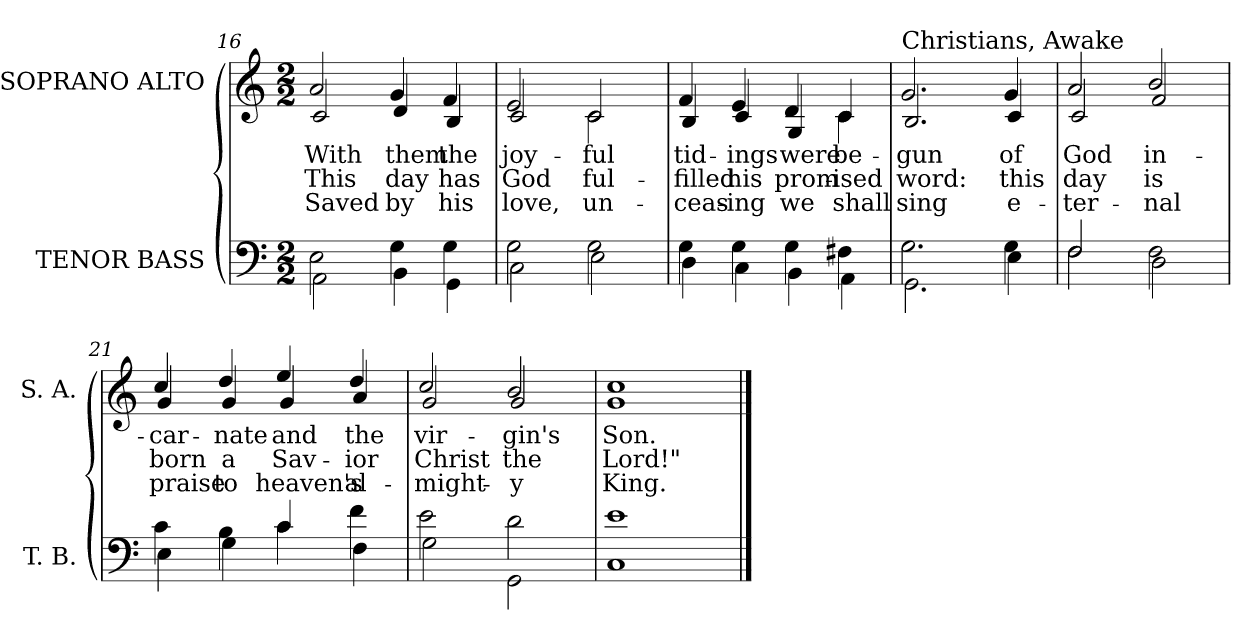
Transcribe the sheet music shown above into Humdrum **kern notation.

**kern	**kern	**text	**text	**text
*part2	*part1	*part1	*part1	*part1
*staff2	*staff1	*staff1	*staff1	*staff1
*I"TENOR BASS	*I"SOPRANO ALTO	*	*	*
*I'T. B.	*I'S. A.	*	*	*
!!LO:PB:g=z
*clefF4	*clefG2	*	*	*
*k[]	*k[]	*	*	*
*C:	*C:	*	*	*
*M2/2	*M2/2	*	*	*
=16	=16	=16	=16	=16
*^	*	*	*	*
!	!	!LO:TX:a:t=Page 2	!	!	!
!	!	!	!LO:LY:b:color=#000000	!LO:LY:b:color=#000000	!LO:LY:b:color=#000000
*	*	*^	*	*	*
2Ei\	2AAi\	2ai/	2ci/	With	This	Saved
!	!	!	!	!LO:LY:b:color=#000000	!LO:LY:b:color=#000000	!LO:LY:b:color=#000000
4Gi\	4BBi\	4gi/	4di/	them	day	by
!	!	!	!	!LO:LY:b:color=#000000	!LO:LY:b:color=#000000	!LO:LY:b:color=#000000
4Gi\	4GGi\	4fi/	4Bi/	the	has	his
=17	=17	=17	=17	=17	=17	=17
!	!	!	!	!LO:LY:b:color=#000000	!LO:LY:b:color=#000000	!LO:LY:b:color=#000000
2Gi\	2Ci\	2ei/	2ci/	joy-	God	love,
!	!	!	!	!LO:LY:b:color=#000000	!LO:LY:b:color=#000000	!LO:LY:b:color=#000000
2Gi\	2Ei\	2ci/	2ci\	-ful	ful-	un-
=18	=18	=18	=18	=18	=18	=18
!	!	!	!	!LO:LY:b:color=#000000	!LO:LY:b:color=#000000	!LO:LY:b:color=#000000
4Gi\	4Di\	4fi/	4Bi/	tid-	-filled	-ceas-
!	!	!	!	!LO:LY:b:color=#000000	!LO:LY:b:color=#000000	!LO:LY:b:color=#000000
4Gi\	4Ci\	4ei/	4ci/	-ings	his	-ing
!	!	!	!	!LO:LY:b:color=#000000	!LO:LY:b:color=#000000	!LO:LY:b:color=#000000
4Gi\	4BBi\	4di/	4Gi/	were	prom-	we
!	!	!	!	!LO:LY:b:color=#000000	!LO:LY:b:color=#000000	!LO:LY:b:color=#000000
4F#Xi\	4AAi\	4ci/	4ci\	be-	-ised	shall
=19	=19	=19	=19	=19	=19	=19
!	!	!LO:TX:a:t=Christians, Awake	!	!	!	!
!	!	!	!	!LO:LY:b:color=#000000	!LO:LY:b:color=#000000	!LO:LY:b:color=#000000
2.Gi\	2.GGi\	2.gi/	2.Bi/	-gun	word:	sing
!	!	!	!	!LO:LY:b:color=#000000	!LO:LY:b:color=#000000	!LO:LY:b:color=#000000
4Gi\	4Ei\	4gi/	4ci/	of	this	e-
!!LO:LB:g=z	!!
=20	=20	=20	=20	=20	=20	=20
!	!	!	!	!LO:LY:b:color=#000000	!LO:LY:b:color=#000000	!LO:LY:b:color=#000000
2Fi/	2Fi\	2ai/	2ci/	God	day	-ter-
!	!	!	!	!LO:LY:b:color=#000000	!LO:LY:b:color=#000000	!LO:LY:b:color=#000000
2Fi\	2Di\	2bi/	2fi/	in-	is	-nal
=21	=21	=21	=21	=21	=21	=21
!	!	!	!	!LO:LY:b:color=#000000	!LO:LY:b:color=#000000	!LO:LY:b:color=#000000
4ci\	4Ei\	4cci/	4gi/	-car-	born	praise
!	!	!	!	!LO:LY:b:color=#000000	!LO:LY:b:color=#000000	!LO:LY:b:color=#000000
4Bi\	4Gi\	4ddi/	4gi/	-nate	a	to
!	!	!	!	!LO:LY:b:color=#000000	!LO:LY:b:color=#000000	!LO:LY:b:color=#000000
4ci/	4ci\	4eei/	4gi/	and	Sav-	heaven's
!	!	!	!	!LO:LY:b:color=#000000	!LO:LY:b:color=#000000	!LO:LY:b:color=#000000
4fi\	4Fi\	4ddi/	4ai/	the	-ior	al-
=22	=22	=22	=22	=22	=22	=22
!	!	!	!	!LO:LY:b:color=#000000	!LO:LY:b:color=#000000	!LO:LY:b:color=#000000
2ei\	2Gi\	2cci/	2gi/	vir-	Christ	-might-
!	!	!	!	!LO:LY:b:color=#000000	!LO:LY:b:color=#000000	!LO:LY:b:color=#000000
2di\	2GGi\	2bi/	2gi/	-gin's	the	-y
=23	=23	=23	=23	=23	=23	=23
!	!	!	!	!LO:LY:b:color=#000000	!LO:LY:b:color=#000000	!LO:LY:b:color=#000000
1ei	1Ci	1cci	1gi	Son.	Lord!"	King.
*v	*v	*	*	*	*	*
*	*v	*v	*	*	*
==	==	==	==	==
*-	*-	*-	*-	*-
